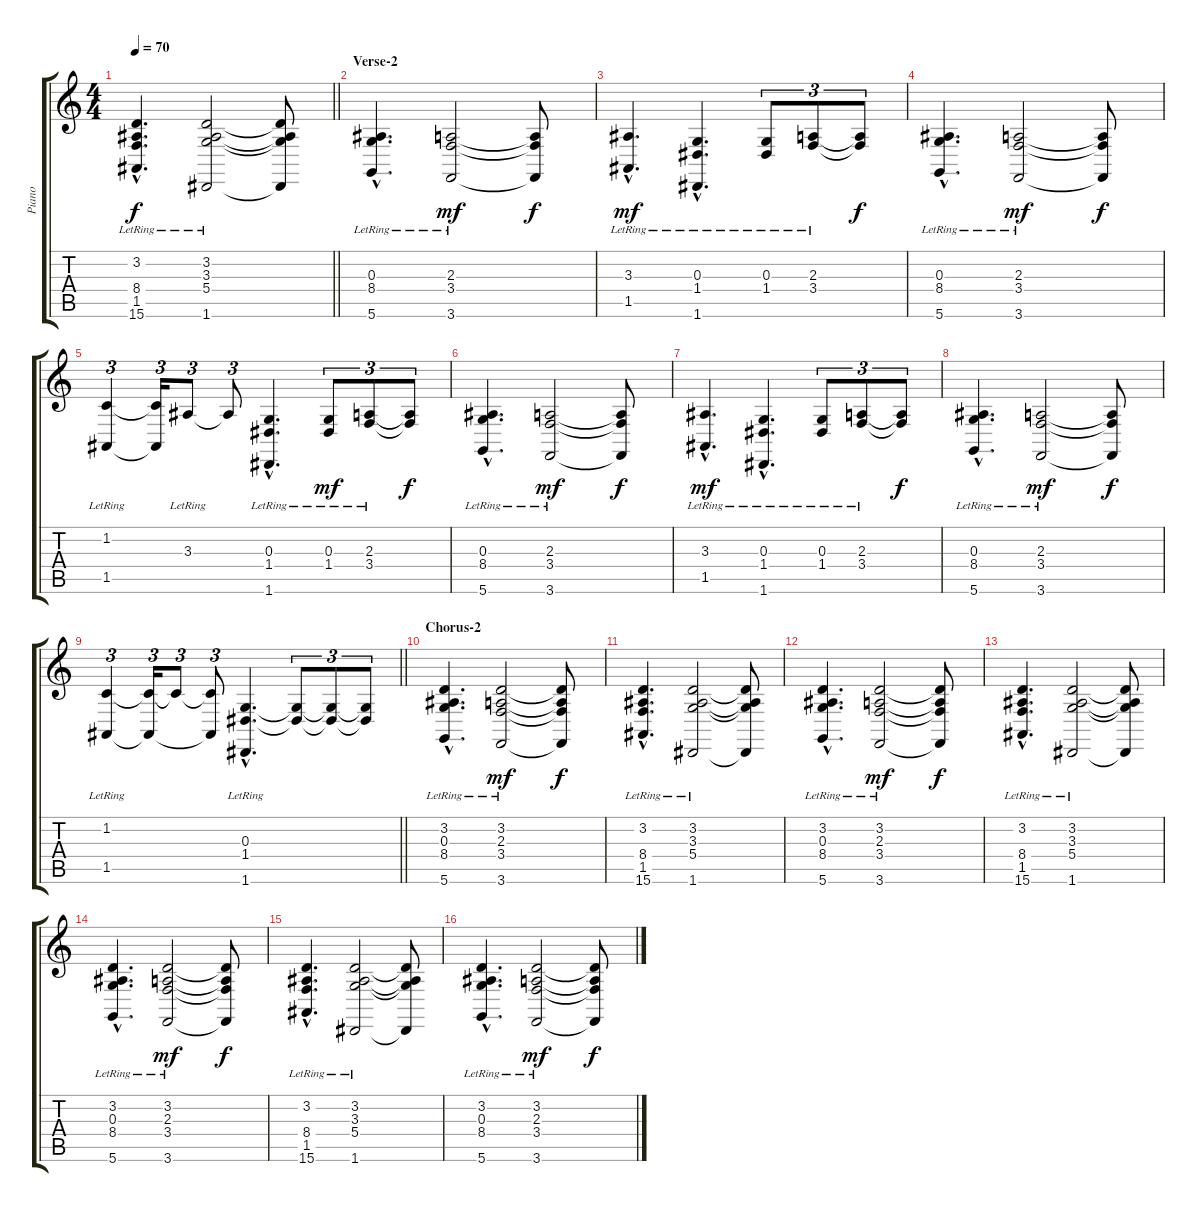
\track ("Piano" "Piano") {instrument acousticgrandpiano}
\staff {score tabs}
\tuning (E4 B3 G3 D3 A2 D2) {hide}
\ts (4 4)
\tempo 70
\clef g2
\barLineRight lightlight
\ks c
(3.2{hac} 8.4{hac lr} 1.5{hac} 15.6{hac}).4{d dy f} (3.2{lr} 3.3{lr} 5.4{lr} 1.6{lr}).2 (3.2{t} 3.3{t} 5.4{t} 1.6{t}).8 |
\section ("" "Verse-2")
(0.3{hac lr} 8.4{hac lr} 5.6{hac lr}).4{d} (2.3{lr} 3.4{lr} 3.6{lr}).2{dy mf} (2.3{t} 3.4{t} 3.6{t}).8{dy f} |
(3.3{hac lr} 1.5{hac lr}).4{d dy mf} (0.3{hac lr} 1.4{hac lr} 1.6{hac lr}).4{d} (0.3{lr} 1.4{lr}).8{tu (3 2)} (2.3{lr} 3.4{lr}).8{tu (3 2)} (2.3{t} 3.4{t}).8{tu (3 2) dy f} |
(0.3{hac lr} 8.4{hac lr} 5.6{hac lr}).4{d} (2.3 3.4{lr} 3.6{lr}).2{dy mf} (2.3{t} 3.4{t} 3.6{t}).8{dy f} |
(1.2{lr} 1.5{lr}).4{tu (3 2)} (1.2{t} 1.5{t}).16{tu (3 2)} 3.3{lr}.8{tu (3 2)} 3.3{t}.8{tu (3 2)} (0.3{hac lr} 1.4{hac lr} 1.6{hac lr}).4{d} (0.3{lr} 1.4{lr}).8{tu (3 2) dy mf} (2.3{lr} 3.4{lr}).8{tu (3 2)} (2.3{t} 3.4{t}).8{tu (3 2) dy f} |
(0.3{hac lr} 8.4{hac lr} 5.6{hac lr}).4{d} (2.3{lr} 3.4{lr} 3.6{lr}).2{dy mf} (2.3{t} 3.4{t} 3.6{t}).8{dy f} |
(3.3{hac lr} 1.5{hac lr}).4{d dy mf} (0.3{hac lr} 1.4{hac lr} 1.6{hac lr}).4{d} (0.3{lr} 1.4{lr}).8{tu (3 2)} (2.3{lr} 3.4{lr}).8{tu (3 2)} (2.3{t} 3.4{t}).8{tu (3 2) dy f} |
(0.3{hac lr} 8.4{hac lr} 5.6{hac lr}).4{d} (2.3 3.4{lr} 3.6{lr}).2{dy mf} (2.3{t} 3.4{t} 3.6{t}).8{dy f} |
\barLineRight lightlight
(1.2{lr} 1.5{lr}).4{tu (3 2)} (1.2{t} 1.5{t}).16{tu (3 2)} 1.2{t}.8{tu (3 2)} (1.2{t} 1.5{t}).8{tu (3 2)} (0.3{hac lr} 1.4{hac lr} 1.6{hac lr}).4{d} (0.3{t} 1.4{t}).8{tu (3 2)} (0.3{t} 1.4{t}).8{tu (3 2)} (0.3{t} 1.4{t}).8{tu (3 2)} |
\section ("" "Chorus-2")
(3.2{hac} 0.3{hac lr} 8.4{hac lr} 5.6{hac lr}).4{d} (3.2 2.3 3.4{lr} 3.6{lr}).2{dy mf} (3.2{t} 2.3{t} 3.4{t} 3.6{t}).8{dy f} |
(3.2{hac} 8.4{hac lr} 1.5{hac} 15.6{hac}).4{d} (3.2{lr} 3.3{lr} 5.4{lr} 1.6{lr}).2 (3.2{t} 3.3{t} 5.4{t} 1.6{t}).8 |
(3.2{hac} 0.3{hac lr} 8.4{hac lr} 5.6{hac lr}).4{d} (3.2 2.3 3.4{lr} 3.6{lr}).2{dy mf} (3.2{t} 2.3{t} 3.4{t} 3.6{t}).8{dy f} |
(3.2{hac} 8.4{hac lr} 1.5{hac} 15.6{hac}).4{d} (3.2{lr} 3.3{lr} 5.4{lr} 1.6{lr}).2 (3.2{t} 3.3{t} 5.4{t} 1.6{t}).8 |
(3.2{hac} 0.3{hac lr} 8.4{hac lr} 5.6{hac lr}).4{d} (3.2 2.3 3.4{lr} 3.6{lr}).2{dy mf} (3.2{t} 2.3{t} 3.4{t} 3.6{t}).8{dy f} |
(3.2{hac} 8.4{hac lr} 1.5{hac} 15.6{hac}).4{d} (3.2{lr} 3.3{lr} 5.4{lr} 1.6{lr}).2 (3.2{t} 3.3{t} 5.4{t} 1.6{t}).8 |
(3.2{hac} 0.3{hac lr} 8.4{hac lr} 5.6{hac lr}).4{d} (3.2 2.3 3.4{lr} 3.6{lr}).2{dy mf} (3.2{t} 2.3{t} 3.4{t} 3.6{t}).8{dy f}
